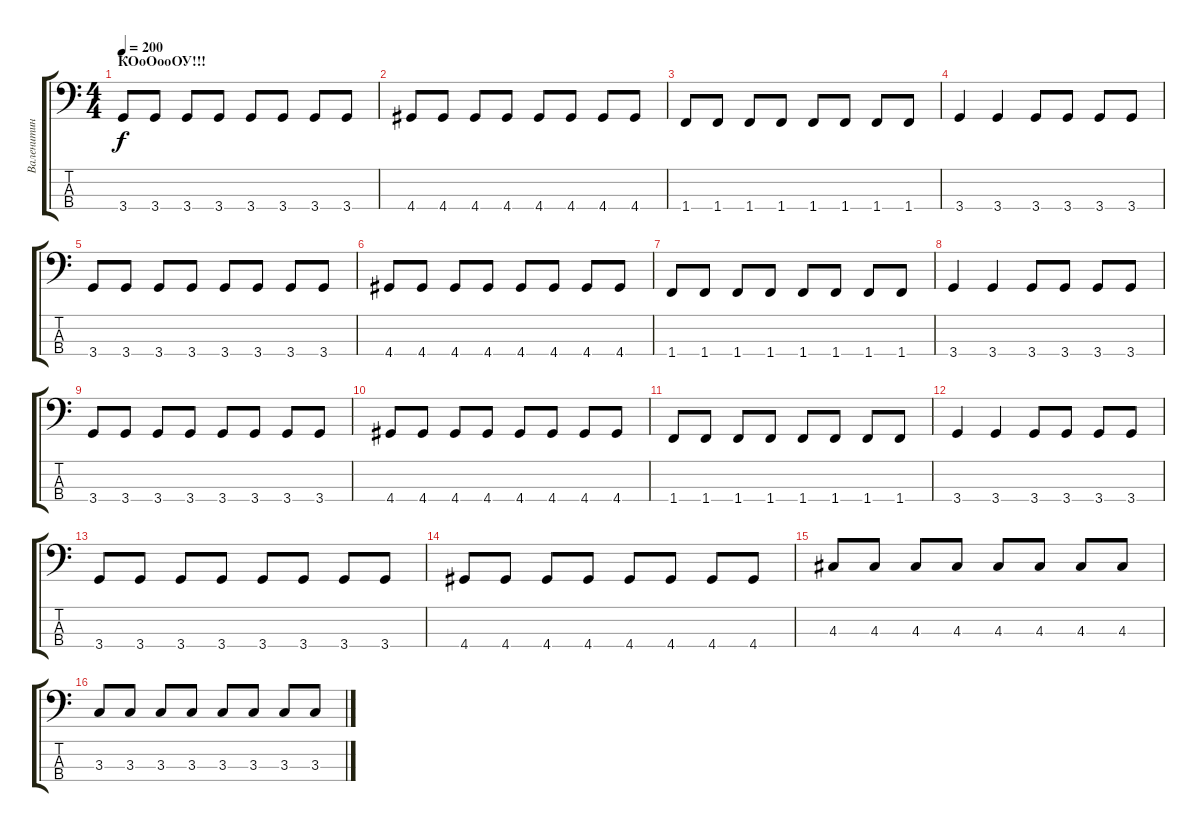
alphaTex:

\track ("Валенитин Pitones" "Валенитин ") {instrument electricbassfinger}
\staff {score tabs}
\tuning (G2 D2 A1 E1) {hide}
\ts (4 4)
\section ("" "КОоОооОУ!!!")
\tempo 200
\clef f4
\ks c
3.4.8{dy f} 3.4.8 3.4.8 3.4.8 3.4.8 3.4.8 3.4.8 3.4.8 |
4.4.8 4.4.8 4.4.8 4.4.8 4.4.8 4.4.8 4.4.8 4.4.8 |
1.4.8 1.4.8 1.4.8 1.4.8 1.4.8 1.4.8 1.4.8 1.4.8 |
3.4.4 3.4.4 3.4.8 3.4.8 3.4.8 3.4.8 |
3.4.8 3.4.8 3.4.8 3.4.8 3.4.8 3.4.8 3.4.8 3.4.8 |
4.4.8 4.4.8 4.4.8 4.4.8 4.4.8 4.4.8 4.4.8 4.4.8 |
1.4.8 1.4.8 1.4.8 1.4.8 1.4.8 1.4.8 1.4.8 1.4.8 |
3.4.4 3.4.4 3.4.8 3.4.8 3.4.8 3.4.8 |
3.4.8 3.4.8 3.4.8 3.4.8 3.4.8 3.4.8 3.4.8 3.4.8 |
4.4.8 4.4.8 4.4.8 4.4.8 4.4.8 4.4.8 4.4.8 4.4.8 |
1.4.8 1.4.8 1.4.8 1.4.8 1.4.8 1.4.8 1.4.8 1.4.8 |
3.4.4 3.4.4 3.4.8 3.4.8 3.4.8 3.4.8 |
3.4.8 3.4.8 3.4.8 3.4.8 3.4.8 3.4.8 3.4.8 3.4.8 |
4.4.8 4.4.8 4.4.8 4.4.8 4.4.8 4.4.8 4.4.8 4.4.8 |
4.3.8 4.3.8 4.3.8 4.3.8 4.3.8 4.3.8 4.3.8 4.3.8 |
3.3.8 3.3.8 3.3.8 3.3.8 3.3.8 3.3.8 3.3.8 3.3.8
